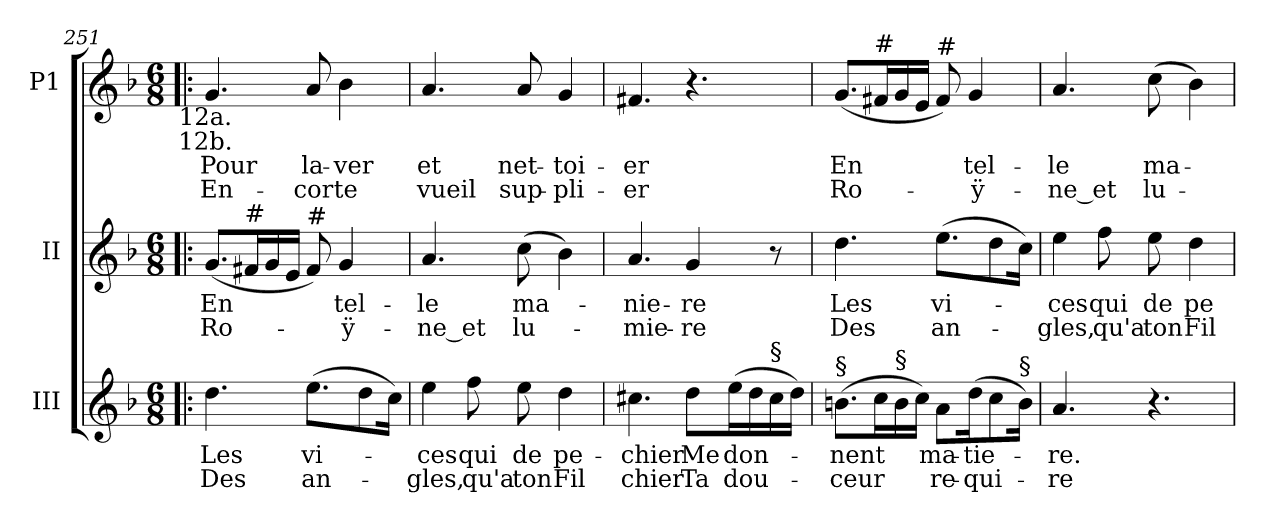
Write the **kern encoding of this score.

**kern	**text	**text	**kern	**text	**text	**kern	**text	**text
*part3	*part3	*part3	*part2	*part2	*part2	*part1	*part1	*part1
*staff3	*staff3	*staff3	*staff2	*staff2	*staff2	*staff1	*staff1	*staff1
*I"III	*	*	*I"II	*	*	*I"P1	*	*
!!LO:LB:g=z
*clefG2	*	*	*clefG2	*	*	*clefG2	*	*
*k[b-]	*	*	*k[b-]	*	*	*k[b-]	*	*
*F:	*	*	*F:	*	*	*F:	*	*
*M6/8	*	*	*M6/8	*	*	*M6/8	*	*
=251!|:	=251!|:	=251!|:	=251!|:	=251!|:	=251!|:	=251!|:	=251!|:	=251!|:
!	!LO:LY:b:color=#000000	!LO:LY:b:color=#000000	!	!	!	!	!	!
!	!	!	!	!LO:LY:b:color=#000000	!LO:LY:b:color=#000000	!	!	!
!	!	!	!	!	!	!LO:TX:b:cj:t=12a.	!	!
!	!	!	!	!	!	!LO:TX:b:cj:t=12b.	!	!
!	!	!	!	!	!	!	!LO:LY:b:color=#000000	!LO:LY:b:color=#000000
4.ddi\	Les	Des	(8.gi/L	En	Ro-	4.gi/	Pour	En-
!	!	!	!LO:TX:a:t=#	!	!	!	!	!
.	.	.	16f#i/L	.	.	.	.	.
.	.	.	16gi/	.	.	.	.	.
.	.	.	16ei/JJ	.	.	.	.	.
!	!LO:LY:b:color=#000000	!LO:LY:b:color=#000000	!	!	!	!	!	!
!	!	!	!LO:TX:a:t=#	!	!	!	!	!
!	!	!	!	!	!	!	!LO:LY:b:color=#000000	!LO:LY:b:color=#000000
(8.eei\L	vi-	an-	8f#i/)	.	.	8ai/	la-	-cor
!	!	!	!	!LO:LY:b:color=#000000	!LO:LY:b:color=#000000	!	!	!
!	!	!	!	!	!	!	!LO:LY:b:color=#000000	!LO:LY:b:color=#000000
.	.	.	4gi/	tel-	-ÿ-	4b-i\	-ver	te
8ddi\	.	.	.	.	.	.	.	.
16cci\Jk)	.	.	.	.	.	.	.	.
=252	=252	=252	=252	=252	=252	=252	=252	=252
!	!LO:LY:b:color=#000000	!LO:LY:b:color=#000000	!	!	!	!	!	!
!	!	!	!	!LO:LY:b:color=#000000	!LO:LY:b:color=#000000	!	!	!
!	!	!	!	!	!	!	!LO:LY:b:color=#000000	!LO:LY:b:color=#000000
4eei\	-ces	-gles,	4.ai/	-le	-ne_et	4.ai/	et	vueil
!	!LO:LY:b:color=#000000	!LO:LY:b:color=#000000	!	!	!	!	!	!
8ffi\	qui	qu'a	.	.	.	.	.	.
!	!LO:LY:b:color=#000000	!LO:LY:b:color=#000000	!	!	!	!	!	!
!	!	!	!	!LO:LY:b:color=#000000	!LO:LY:b:color=#000000	!	!	!
!	!	!	!	!	!	!	!LO:LY:b:color=#000000	!LO:LY:b:color=#000000
8eei\	de	ton	(8cci\	ma-	lu-	8ai/	net-	sup-
!	!LO:LY:b:color=#000000	!LO:LY:b:color=#000000	!	!	!	!	!	!
!	!	!	!	!	!	!	!LO:LY:b:color=#000000	!LO:LY:b:color=#000000
4ddi\	pe-	Fil	4b-i\)	.	.	4gi/	-toi-	-pli-
=253	=253	=253	=253	=253	=253	=253	=253	=253
!	!LO:LY:b:color=#000000	!LO:LY:b:color=#000000	!	!	!	!	!	!
!	!	!	!	!LO:LY:b:color=#000000	!LO:LY:b:color=#000000	!	!	!
!	!	!	!	!	!	!	!LO:LY:b:color=#000000	!LO:LY:b:color=#000000
4.cc#Xi\	-chier	chier	4.ai/	-nie-	-mie-	4.f#Xi/	-er	-er
!	!LO:LY:b:color=#000000	!LO:LY:b:color=#000000	!	!	!	!	!	!
!	!	!	!	!LO:LY:b:color=#000000	!LO:LY:b:color=#000000	!	!	!
8ddi\L	Me	Ta	4gi/	-re	-re	4.r	.	.
!	!LO:LY:b:color=#000000	!LO:LY:b:color=#000000	!	!	!	!	!	!
(16eei\L	don-	dou-	.	.	.	.	.	.
16ddi\	.	.	.	.	.	.	.	.
!LO:TX:a:t=§	!	!	!	!	!	!	!	!
16cc#i\	.	.	8r	.	.	.	.	.
16ddi\JJ)	.	.	.	.	.	.	.	.
!!LO:LB:g=z
=254	=254	=254	=254	=254	=254	=254	=254	=254
!	!LO:LY:b:color=#000000	!LO:LY:b:color=#000000	!	!	!	!	!	!
!	!	!	!	!LO:LY:b:color=#000000	!LO:LY:b:color=#000000	!	!	!
!LO:TX:a:t=§	!	!	!	!	!	!	!	!
!	!	!	!	!	!	!	!LO:LY:b:color=#000000	!LO:LY:b:color=#000000
(8.bi\L	-nent	-ceur	4.ddi\	Les	Des	(8.gi/L	En	Ro-
!	!	!	!	!	!	!LO:TX:a:t=#	!	!
16cci\L	.	.	.	.	.	16f#i/L	.	.
!LO:TX:a:t=§	!	!	!	!	!	!	!	!
16bi\	.	.	.	.	.	16gi/	.	.
16cci\JJ)	.	.	.	.	.	16ei/JJ	.	.
!	!LO:LY:b:color=#000000	!LO:LY:b:color=#000000	!	!	!	!	!	!
!	!	!	!	!	!	!LO:TX:a:t=#	!	!
!	!	!	!	!LO:LY:b:color=#000000	!LO:LY:b:color=#000000	!	!	!
8ai\L	ma-	re-	(8.eei\L	vi-	an-	8f#i/)	.	.
!	!LO:LY:b:color=#000000	!LO:LY:b:color=#000000	!	!	!	!	!	!
!	!	!	!	!	!	!	!LO:LY:b:color=#000000	!LO:LY:b:color=#000000
(16ddi\k	-tie-	-qui-	.	.	.	4gi/	tel-	-ÿ-
8cci\	.	.	8ddi\	.	.	.	.	.
!LO:TX:a:t=§	!	!	!	!	!	!	!	!
16bi\Jk)	.	.	16cci\Jk)	.	.	.	.	.
=255	=255	=255	=255	=255	=255	=255	=255	=255
!	!LO:LY:b:color=#000000	!LO:LY:b:color=#000000	!	!	!	!	!	!
!	!	!	!	!LO:LY:b:color=#000000	!LO:LY:b:color=#000000	!	!	!
!	!	!	!	!	!	!	!LO:LY:b:color=#000000	!LO:LY:b:color=#000000
4.ai/	-re.	-re	4eei\	-ces	-gles,	4.ai/	-le	-ne_et
!	!	!	!	!LO:LY:b:color=#000000	!LO:LY:b:color=#000000	!	!	!
.	.	.	8ffi\	qui	qu'a	.	.	.
!	!	!	!	!LO:LY:b:color=#000000	!LO:LY:b:color=#000000	!	!	!
!	!	!	!	!	!	!	!LO:LY:b:color=#000000	!LO:LY:b:color=#000000
4.r	.	.	8eei\	de	ton	(8cci\	ma-	lu-
!	!	!	!	!LO:LY:b:color=#000000	!LO:LY:b:color=#000000	!	!	!
.	.	.	4ddi\	pe-	Fil	4b-i\)	.	.
=	=	=	=	=	=	=	=	=
*-	*-	*-	*-	*-	*-	*-	*-	*-
